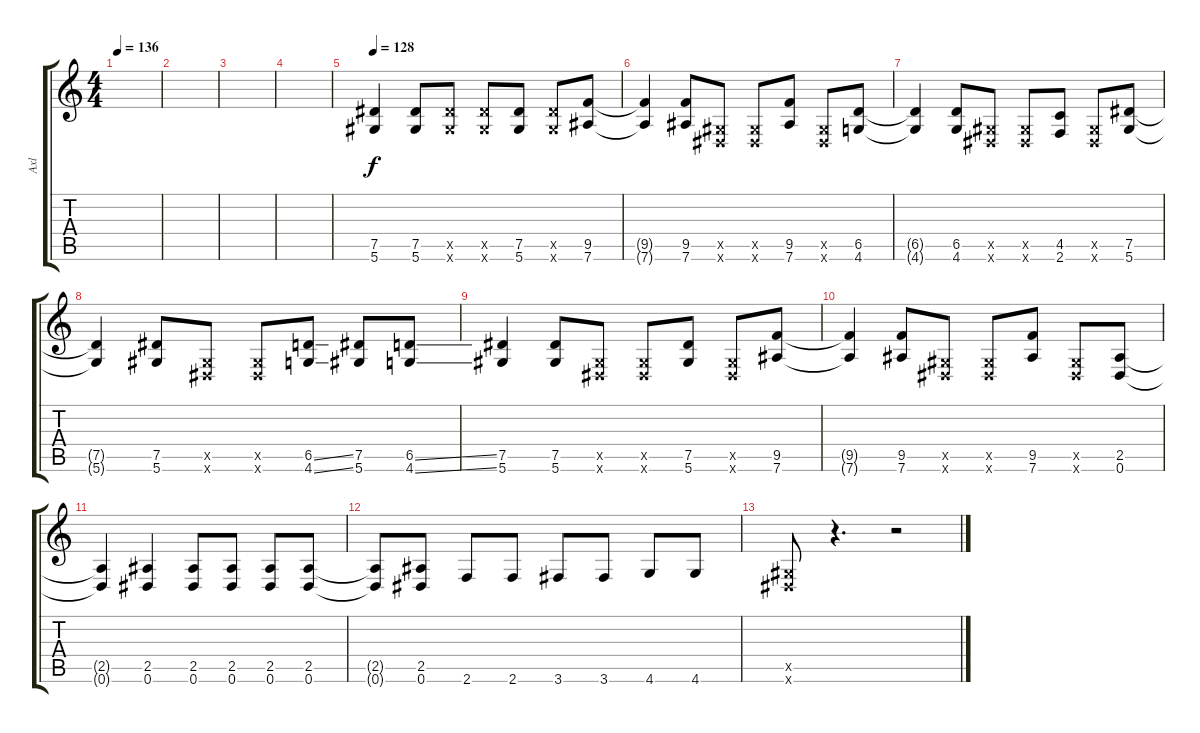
\track ("Axl" "Axl") {instrument acousticguitarsteel}
\staff {score tabs}
\tuning (Eb4 Bb3 Gb3 Db3 Ab2 Eb2) {hide}
\ts (4 4)
\tempo 136
\clef g2
\ks c
|
|
|
|
\tempo 128
(7.5 5.6).4 (7.5 5.6).8 (7.5{x} 5.6{x}).8 (7.5{x} 5.6{x}).8 (7.5 5.6).8 (7.5{x} 5.6{x}).8 (9.5 7.6).8 |
(9.5{t} 7.6{t}).4 (9.5 7.6).8 (0.5{x} 0.6{x}).8 (0.5{x} 0.6{x}).8 (9.5 7.6).8 (0.5{x} 0.6{x}).8 (6.5 4.6).8 |
(6.5{t} 4.6{t}).4 (6.5 4.6).8 (0.5{x} 0.6{x}).8 (0.5{x} 0.6{x}).8 (4.5 2.6).8 (0.5{x} 0.6{x}).8 (7.5 5.6).8 |
(7.5{t} 5.6{t}).4 (7.5 5.6).8 (0.5{x} 0.6{x}).8 (0.5{x} 0.6{x}).8 (6.5{ss} 4.6{ss}).8 (7.5 5.6).8 (6.5{ss} 4.6{ss}).8 |
(7.5 5.6).4 (7.5 5.6).8 (0.5{x} 0.6{x}).8 (0.5{x} 0.6{x}).8 (7.5 5.6).8 (0.5{x} 0.6{x}).8 (9.5 7.6).8 |
(9.5{t} 7.6{t}).4 (9.5 7.6).8 (0.5{x} 0.6{x}).8 (0.5{x} 0.6{x}).8 (9.5 7.6).8 (0.5{x} 0.6{x}).8 (2.5 0.6).8 |
(2.5{t} 0.6{t}).4 (2.5 0.6).4 (2.5 0.6).8 (2.5 0.6).8 (2.5 0.6).8 (2.5 0.6).8 |
(2.5{t} 0.6{t}).8 (2.5 0.6).8 2.6.8 2.6.8 3.6.8 3.6.8 4.6.8 4.6.8 |
(0.5{x} 0.6{x}).8 r.4{d} r.2
